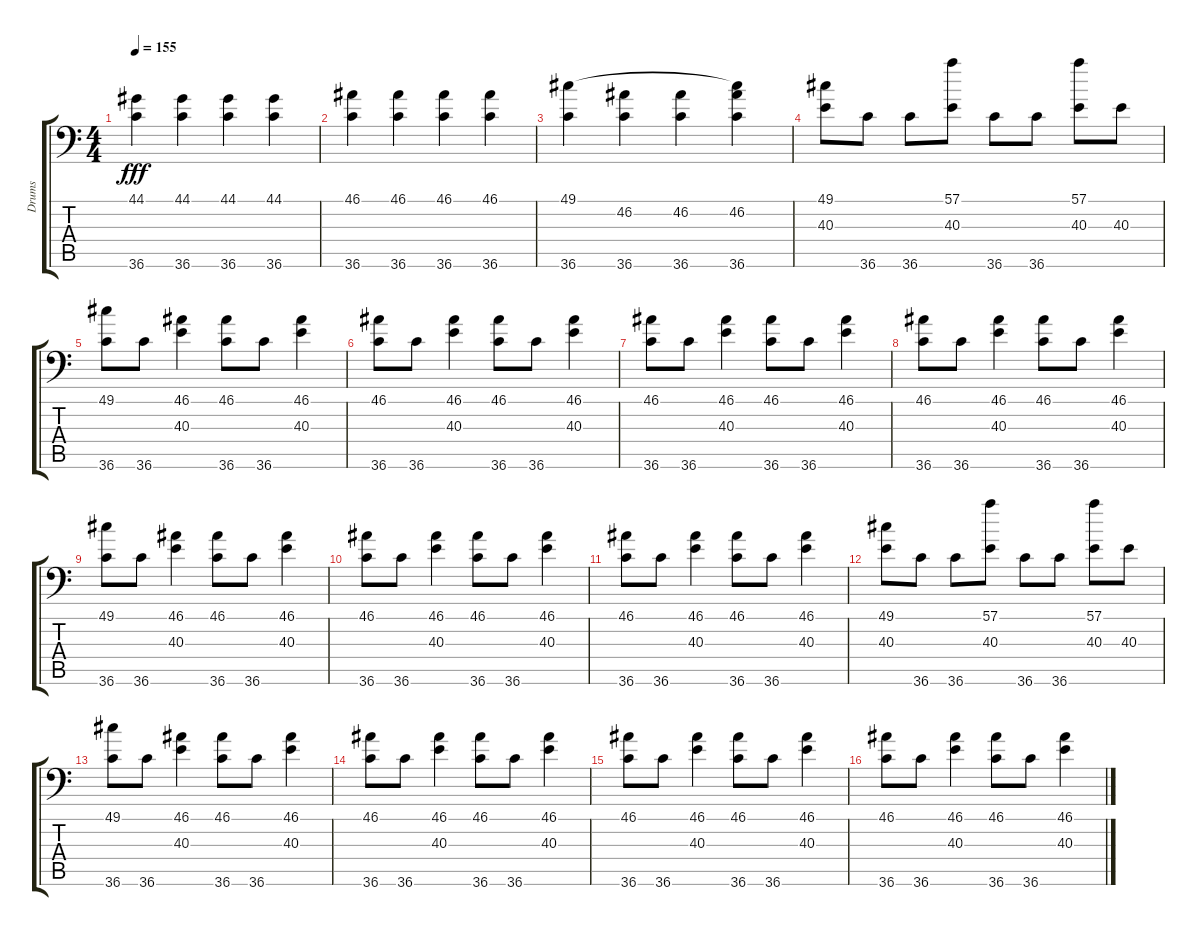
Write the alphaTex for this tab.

\track ("Drums" "Drums") {instrument acousticgrandpiano}
\staff {score tabs}
\tuning (C-1 C-1 C-1 C-1 C-1 C-1) {hide}
\ts (4 4)
\tempo 155
\clef f4
\ks c
(44.1 36.6).4{dy fff} (44.1 36.6).4 (44.1 36.6).4 (44.1 36.6).4 |
(46.1 36.6).4 (46.1 36.6).4 (46.1 36.6).4 (46.1 36.6).4 |
(49.1 36.6).4 (46.2 36.6).4 (46.2 36.6).4 (49.1{t} 46.2 36.6).4 |
(49.1 40.3).8 36.6.8 36.6.8 (57.1 40.3).8 36.6.8 36.6.8 (57.1 40.3).8 40.3.8 |
(49.1 36.6).8 36.6.8 (46.1 40.3).4 (46.1 36.6).8 36.6.8 (46.1 40.3).4 |
(46.1 36.6).8 36.6.8 (46.1 40.3).4 (46.1 36.6).8 36.6.8 (46.1 40.3).4 |
(46.1 36.6).8 36.6.8 (46.1 40.3).4 (46.1 36.6).8 36.6.8 (46.1 40.3).4 |
(46.1 36.6).8 36.6.8 (46.1 40.3).4 (46.1 36.6).8 36.6.8 (46.1 40.3).4 |
(49.1 36.6).8 36.6.8 (46.1 40.3).4 (46.1 36.6).8 36.6.8 (46.1 40.3).4 |
(46.1 36.6).8 36.6.8 (46.1 40.3).4 (46.1 36.6).8 36.6.8 (46.1 40.3).4 |
(46.1 36.6).8 36.6.8 (46.1 40.3).4 (46.1 36.6).8 36.6.8 (46.1 40.3).4 |
(49.1 40.3).8 36.6.8 36.6.8 (57.1 40.3).8 36.6.8 36.6.8 (57.1 40.3).8 40.3.8 |
(49.1 36.6).8 36.6.8 (46.1 40.3).4 (46.1 36.6).8 36.6.8 (46.1 40.3).4 |
(46.1 36.6).8 36.6.8 (46.1 40.3).4 (46.1 36.6).8 36.6.8 (46.1 40.3).4 |
(46.1 36.6).8 36.6.8 (46.1 40.3).4 (46.1 36.6).8 36.6.8 (46.1 40.3).4 |
(46.1 36.6).8 36.6.8 (46.1 40.3).4 (46.1 36.6).8 36.6.8 (46.1 40.3).4
